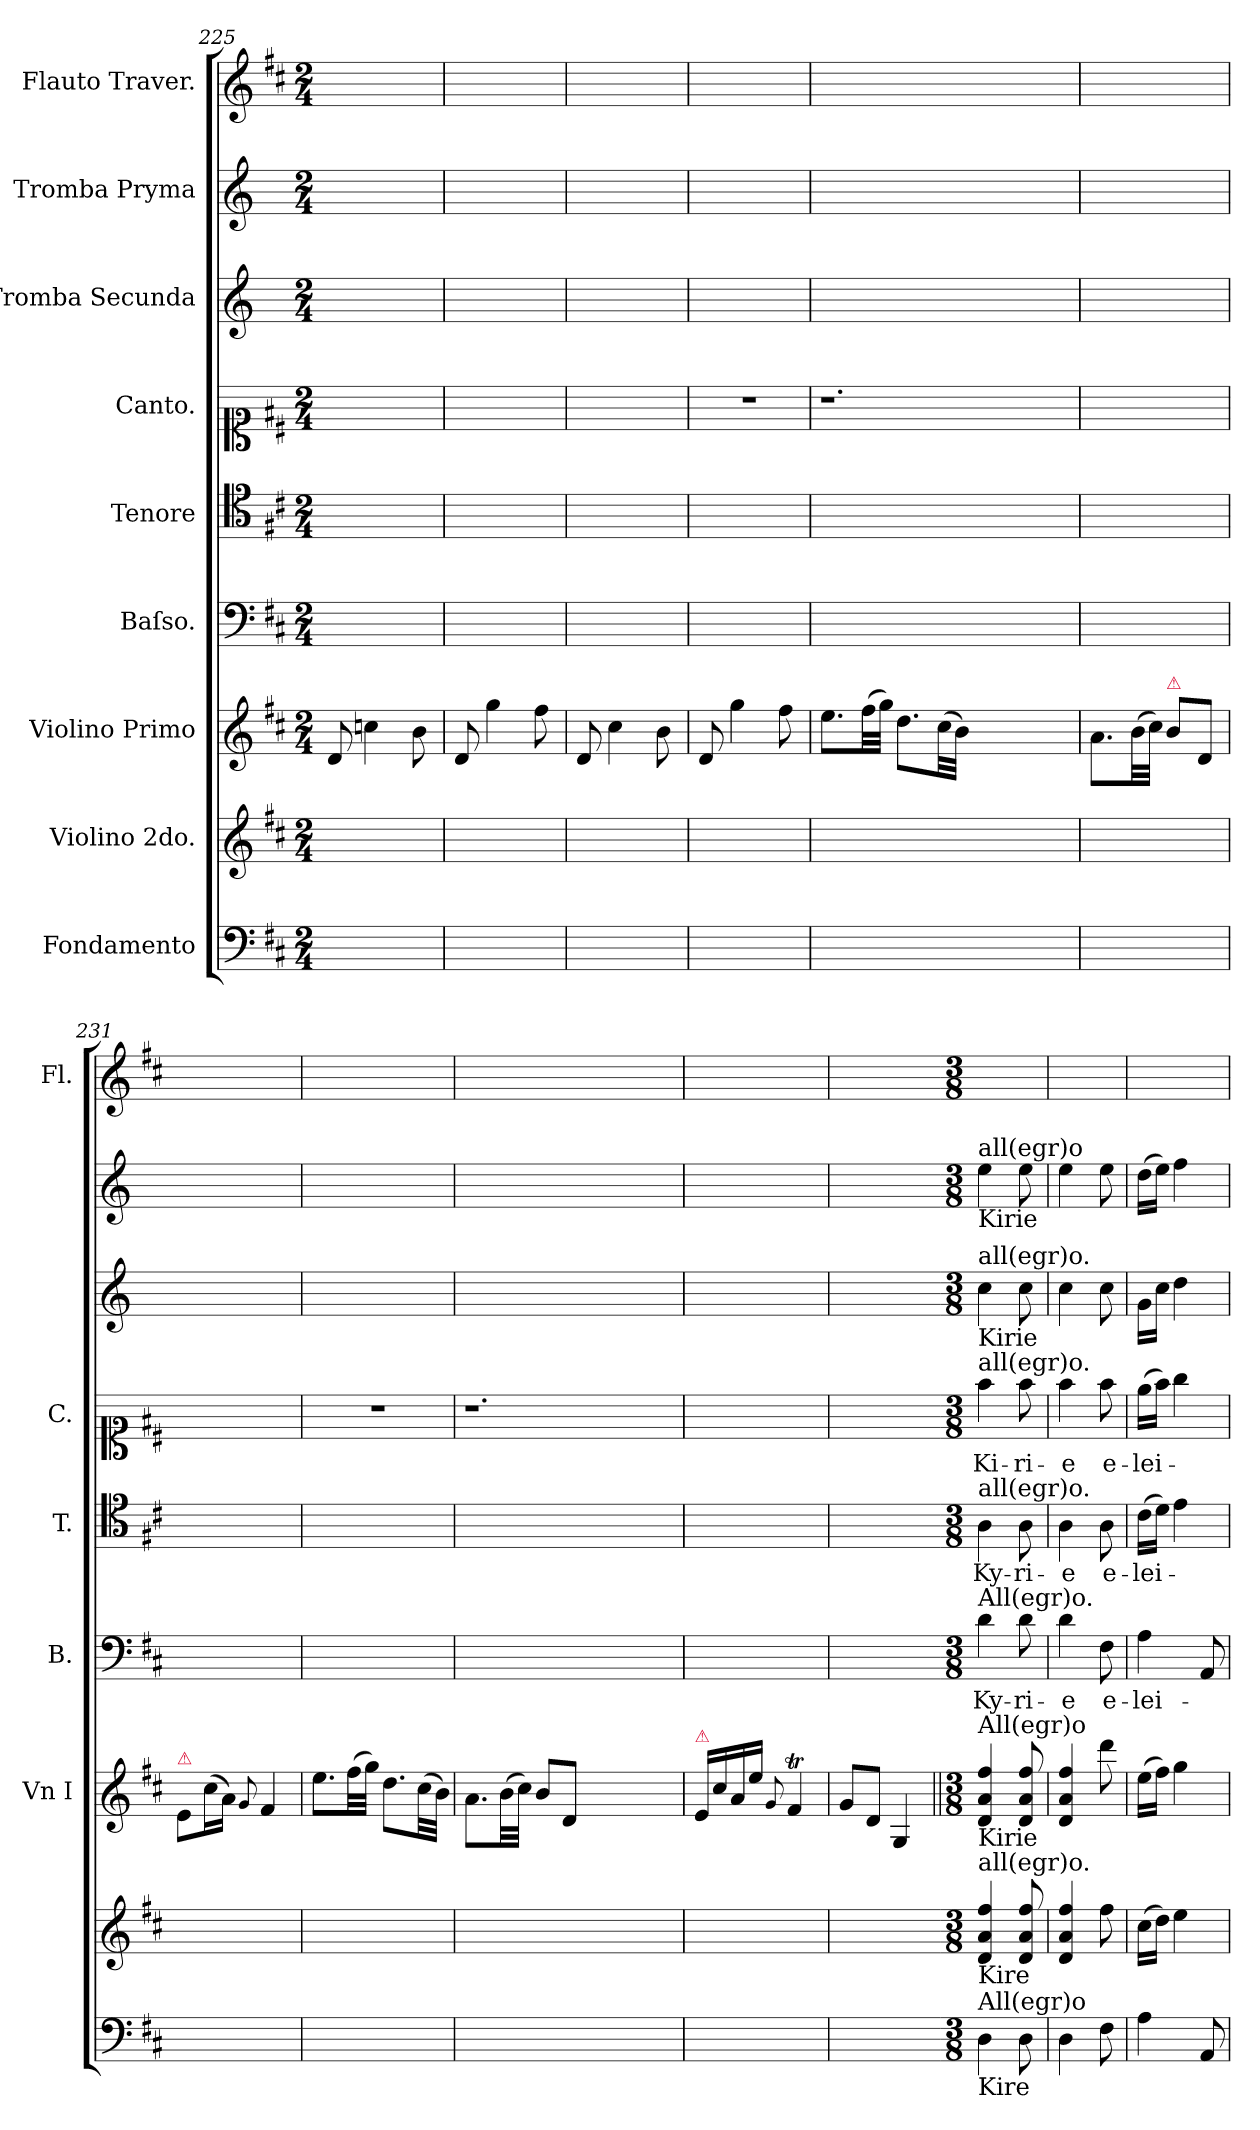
**kern	**kern	**kern	**dynam	**kern	**text	**kern	**text	**kern	**text	**kern	**kern	**kern
*part9	*part8	*part7	*part7	*part6	*part6	*part5	*part5	*part4	*part4	*part3	*part2	*part1
*staff9	*staff8	*staff7	*staff7	*staff6	*staff6	*staff5	*staff5	*staff4	*staff4	*staff3	*staff2	*staff1
*I"Fondamento	*I"Violino 2do.	*I"Violino Primo	*	*I"Baſso.	*	*I"Tenore	*	*I"Canto.	*	*I"Tromba Secunda	*I"Tromba Pryma	*I"Flauto Traver.
*	*	*I'Vn I	*	*I'B.	*	*I'T.	*	*I'C.	*	*	*	*I'Fl.
*clefF4	*clefG2	*clefG2	*	*clefF4	*	*clefC4	*	*clefC1	*	*clefG2	*clefG2	*clefG2
*	*	*	*	*	*	*	*	*	*	*ITrd-1c-2	*ITrd-1c-2	*
*k[f#c#]	*k[f#c#]	*k[f#c#]	*	*k[f#c#]	*	*k[f#c#]	*	*k[f#c#]	*	*k[f#c#]	*k[f#c#]	*k[f#c#]
*M2/4	*M2/4	*M2/4	*	*M2/4	*	*M2/4	*	*M2/4	*	*M2/4	*M2/4	*M2/4
=225	=225	=225	=225	=225	=225	=225	=225	=225	=225	=225	=225	=225
!	!	!	!LO:DY:a	!	!	!	!	!	!	!	!	!
2ryy	2ryy	8d/	pia	2ryy	.	2ryy	.	2ryy	.	2ryy	2ryy	2ryy
.	.	4ccn\	.	.	.	.	.	.	.	.	.	.
.	.	8b\	.	.	.	.	.	.	.	.	.	.
=226	=226	=226	=226	=226	=226	=226	=226	=226	=226	=226	=226	=226
2ryy	2ryy	8d/	.	2ryy	.	2ryy	.	2ryy	.	2ryy	2ryy	2ryy
.	.	4gg\	.	.	.	.	.	.	.	.	.	.
.	.	8ff#\	.	.	.	.	.	.	.	.	.	.
=227	=227	=227	=227	=227	=227	=227	=227	=227	=227	=227	=227	=227
2ryy	2ryy	8d/	.	2ryy	.	2ryy	.	2ryy	.	2ryy	2ryy	2ryy
.	.	4cc#\	.	.	.	.	.	.	.	.	.	.
.	.	8b\	.	.	.	.	.	.	.	.	.	.
=228	=228	=228	=228	=228	=228	=228	=228	=228	=228	=228	=228	=228
2ryy	2ryy	8d/	.	2ryy	.	2ryy	.	2r	.	2ryy	2ryy	2ryy
.	.	4gg\	.	.	.	.	.	.	.	.	.	.
.	.	8ff#\	.	.	.	.	.	.	.	.	.	.
=229	=229	=229	=229	=229	=229	=229	=229	=229	=229	=229	=229	=229
2ryy	2ryy	8.ee\L	.	2ryy	.	2ryy	.	1.r	.	2ryy	2ryy	2ryy
.	.	(>32ff#\LL	.	.	.	.	.	.	.	.	.	.
.	.	32gg\JJJ)	.	.	.	.	.	.	.	.	.	.
.	.	8.dd\L	.	.	.	.	.	.	.	.	.	.
.	.	(>32cc#\LL	.	.	.	.	.	.	.	.	.	.
.	.	32b\JJJ)	.	.	.	.	.	.	.	.	.	.
1ryy	1ryy	1ryy	.	1ryy	.	1ryy	.	.	.	1ryy	1ryy	1ryy
=230	=230	=230	=230	=230	=230	=230	=230	=230	=230	=230	=230	=230
2ryy	2ryy	8.a\L	.	2ryy	.	2ryy	.	2ryy	.	2ryy	2ryy	2ryy
.	.	(>32b\LL	.	.	.	.	.	.	.	.	.	.
.	.	32cc#\JJJ)	.	.	.	.	.	.	.	.	.	.
!	!	!LO:TX:a:color=crimson:t=⚠	!	!	!	!	!	!	!	!	!	!
.	.	8b\L	.	.	.	.	.	.	.	.	.	.
.	.	8d/J	.	.	.	.	.	.	.	.	.	.
=231	=231	=231	=231	=231	=231	=231	=231	=231	=231	=231	=231	=231
!	!	!LO:TX:a:color=crimson:t=⚠	!	!	!	!	!	!	!	!	!	!
2ryy	2ryy	8e/L	.	2ryy	.	2ryy	.	2ryy	.	2ryy	2ryy	2ryy
.	.	(>16cc#\L	.	.	.	.	.	.	.	.	.	.
.	.	16a\JJ)	.	.	.	.	.	.	.	.	.	.
.	.	8qqg/	.	.	.	.	.	.	.	.	.	.
.	.	4f#/	.	.	.	.	.	.	.	.	.	.
=232	=232	=232	=232	=232	=232	=232	=232	=232	=232	=232	=232	=232
2ryy	2ryy	8.ee\L	.	2ryy	.	2ryy	.	2r	.	2ryy	2ryy	2ryy
.	.	(>32ff#\LL	.	.	.	.	.	.	.	.	.	.
.	.	32gg\JJJ)	.	.	.	.	.	.	.	.	.	.
.	.	8.dd\L	.	.	.	.	.	.	.	.	.	.
.	.	(>32cc#\LL	.	.	.	.	.	.	.	.	.	.
.	.	32b\JJJ)	.	.	.	.	.	.	.	.	.	.
=233	=233	=233	=233	=233	=233	=233	=233	=233	=233	=233	=233	=233
2ryy	2ryy	8.a\L	.	2ryy	.	2ryy	.	1.r	.	2ryy	2ryy	2ryy
.	.	(>32b\LL	.	.	.	.	.	.	.	.	.	.
.	.	32cc#\JJJ)	.	.	.	.	.	.	.	.	.	.
.	.	8b/L	.	.	.	.	.	.	.	.	.	.
.	.	8d/J	.	.	.	.	.	.	.	.	.	.
1ryy	1ryy	1ryy	.	1ryy	.	1ryy	.	.	.	1ryy	1ryy	1ryy
=234	=234	=234	=234	=234	=234	=234	=234	=234	=234	=234	=234	=234
!	!	!LO:TX:a:color=crimson:t=⚠	!	!	!	!	!	!	!	!	!	!
2ryy	2ryy	16e/LL	for	2ryy	.	2ryy	.	2ryy	.	2ryy	2ryy	2ryy
.	.	16cc#\	.	.	.	.	.	.	.	.	.	.
.	.	16a/	.	.	.	.	.	.	.	.	.	.
.	.	16ee\JJ	.	.	.	.	.	.	.	.	.	.
.	.	8qqg/	.	.	.	.	.	.	.	.	.	.
.	.	4f#t/	.	.	.	.	.	.	.	.	.	.
=235	=235	=235	=235	=235	=235	=235	=235	=235	=235	=235	=235	=235
2ryy	2ryy	8g/L	.	2ryy	.	2ryy	.	2ryy	.	2ryy	2ryy	2ryy
.	.	8d/J	.	.	.	.	.	.	.	.	.	.
.	.	4G/	.	.	.	.	.	.	.	.	.	.
=236	=236	=236||	=236	=236	=236	=236	=236	=236	=236	=236	=236	=236
*M3/8	*M3/8	*M3/8	*	*M3/8	*	*M3/8	*	*M3/8	*	*M3/8	*M3/8	*M3/8
!	!	!	!	!	!	!	!	!	!	!	!LO:TX:b:t=Kirie	!
!	!	!	!	!	!	!	!	!	!	!	!LO:TX:a:t=all(egr)o	!
!	!	!	!	!	!	!	!	!	!	!LO:TX:b:t=Kirie	!	!
!	!	!	!	!	!	!	!	!	!	!LO:TX:a:t=all(egr)o.	!	!
!	!	!	!	!	!	!	!	!LO:TX:a:t=all(egr)o.	!	!	!	!
!	!	!	!	!	!	!LO:TX:a:t=all(egr)o.	!	!	!	!	!	!
!	!	!	!	!LO:TX:a:t=All(egr)o.	!	!	!	!	!	!	!	!
!	!	!LO:TX:b:t=Kirie	!	!	!	!	!	!	!	!	!	!
!	!	!LO:TX:a:t=All(egr)o	!	!	!	!	!	!	!	!	!	!
!	!LO:TX:a:t=all(egr)o.	!	!	!	!	!	!	!	!	!	!	!
!	!LO:TX:b:t=Kire	!	!	!	!	!	!	!	!	!	!	!
!LO:TX:b:t=Kire	!	!	!	!	!	!	!	!	!	!	!	!
!LO:TX:a:t=All(egr)o	!	!	!	!	!	!	!	!	!	!	!	!
4D\	4d/ 4a/ 4ff#/	4d/ 4a/ 4ff#/	.	4d\	Ky-	4A\	Ky-	4ff#\	Ki-	4dd\	4ff#\	4.ryy
8D\	8d/ 8a/ 8ff#/	8d/ 8a/ 8ff#/	.	8d\	-ri-	8A\	-ri-	8ff#\	-ri-	8dd\	8ff#\	.
=237	=237	=237	=237	=237	=237	=237	=237	=237	=237	=237	=237	=237
4D\	4d/ 4a/ 4ff#/	4d/ 4a/ 4ff#/	.	4d\	-e	4A\	-e	4ff#\	-e	4dd\	4ff#\	4.ryy
8F#\	8ff#\	8ddd\	.	8F#\	e-	8A\	e-	8ff#\	e-	8dd\	8ff#\	.
=238	=238	=238	=238	=238	=238	=238	=238	=238	=238	=238	=238	=238
4A\	(>16cc#\LL	(>16ee\LL	.	4A\	-lei-	(>16c#\LL	-lei-	(>16ee\LL	-lei-	16a\LL	(>16ee\LL	4.ryy
.	16dd\JJ)	16ff#\JJ)	.	.	.	16d\JJ)	.	16ff#\JJ)	.	16dd\JJ	16ff#\JJ)	.
.	4ee\	4gg\	.	.	.	4e\	.	4gg\	.	4ee\	4gg\	.
8AA/	.	.	.	8AA/	.	.	.	.	.	.	.	.
=	=	=	=	=	=	=	=	=	=	=	=	=
*-	*-	*-	*-	*-	*-	*-	*-	*-	*-	*-	*-	*-
